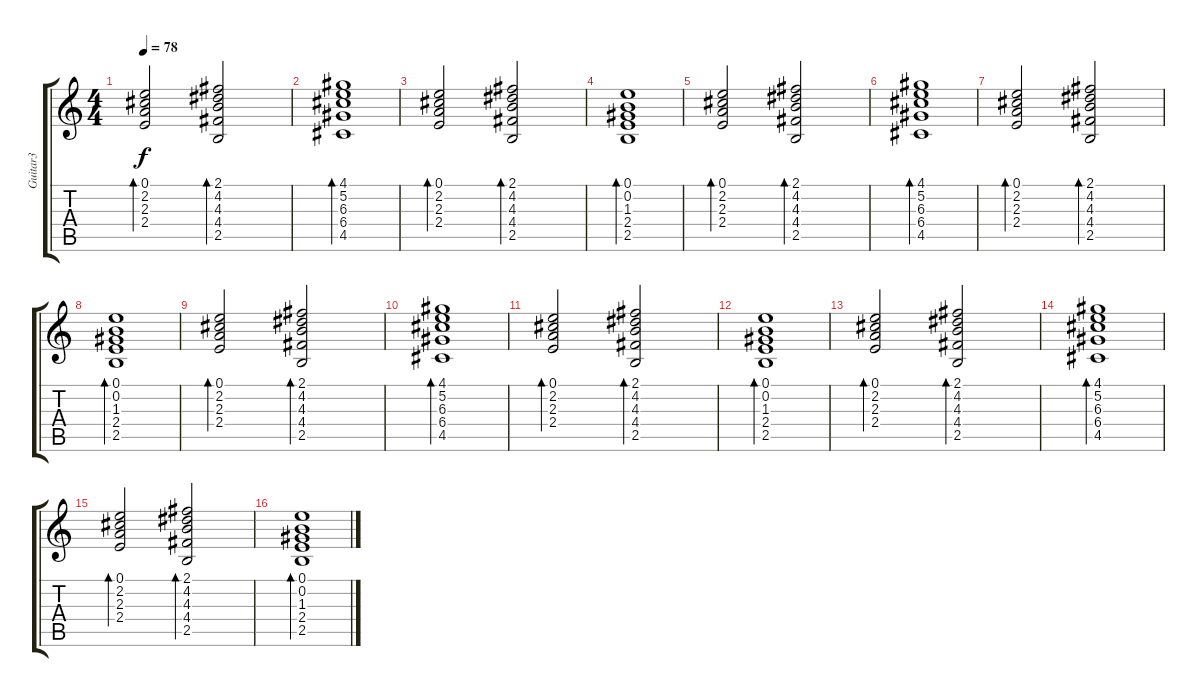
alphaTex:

\track ("Guitar3" "Guitar3") {instrument overdrivenguitar}
\staff {score tabs}
\tuning (E4 B3 G3 D3 A2 E2) {hide}
\ts (4 4)
\tempo 78
\clef g2
\ks c
(0.1 2.2 2.3 2.4).2{bd 30 dy f} (2.1 4.2 4.3 4.4 2.5).2{bd 30} |
(4.1 5.2 6.3 6.4 4.5).1{bd 60} |
(0.1 2.2 2.3 2.4).2{bd 30} (2.1 4.2 4.3 4.4 2.5).2{bd 30} |
(0.1 0.2 1.3 2.4 2.5).1{bd 60} |
(0.1 2.2 2.3 2.4).2{bd 30} (2.1 4.2 4.3 4.4 2.5).2{bd 30} |
(4.1 5.2 6.3 6.4 4.5).1{bd 60} |
(0.1 2.2 2.3 2.4).2{bd 30} (2.1 4.2 4.3 4.4 2.5).2{bd 30} |
(0.1 0.2 1.3 2.4 2.5).1{bd 60} |
(0.1 2.2 2.3 2.4).2{bd 30} (2.1 4.2 4.3 4.4 2.5).2{bd 30} |
(4.1 5.2 6.3 6.4 4.5).1{bd 60} |
(0.1 2.2 2.3 2.4).2{bd 30} (2.1 4.2 4.3 4.4 2.5).2{bd 30} |
(0.1 0.2 1.3 2.4 2.5).1{bd 60} |
(0.1 2.2 2.3 2.4).2{bd 30} (2.1 4.2 4.3 4.4 2.5).2{bd 30} |
(4.1 5.2 6.3 6.4 4.5).1{bd 60} |
(0.1 2.2 2.3 2.4).2{bd 30} (2.1 4.2 4.3 4.4 2.5).2{bd 30} |
(0.1 0.2 1.3 2.4 2.5).1{bd 60}
